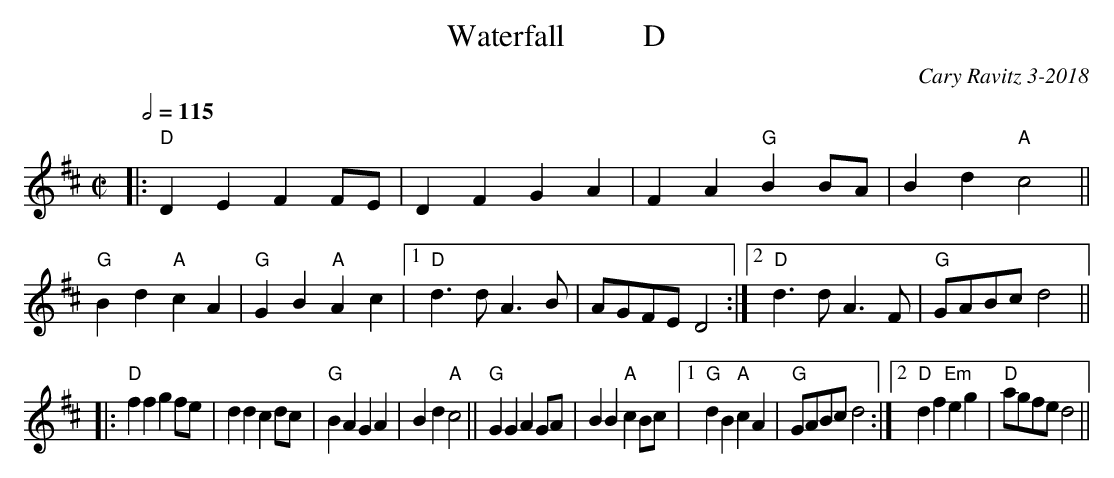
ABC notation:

X:1
T: Waterfall          D
C: Cary Ravitz 3-2018
L: 1/8
M: C|
Q: 1/2=115
K: D
|: "D"D2 E2 F2 FE | D2 F2 G2 A2 | F2 A2 "G"B2 BA | B2 d2 "A"c4 || "G"B2 d2 "A"c2 A2 | "G"G2 B2 "A"A2 c2 | [1 "D"d3 d A3 B | AGFE D4 :| [2 "D"d3 d A3 F | "G"GABc d4 ||
|: "D"f2 f2 g2 fe | d2 d2 c2 dc | "G"B2 A2 G2 A2 | B2 d2 "A"c4 || "G"G2 G2 A2 GA | B2 B2 "A"c2 Bc | [1 "G"d2 B2 "A"c2 A2 | "G"GABc d4 :| [2 "D"d2 f2 "Em"e2 g2 | "D"agfe d4 ||
